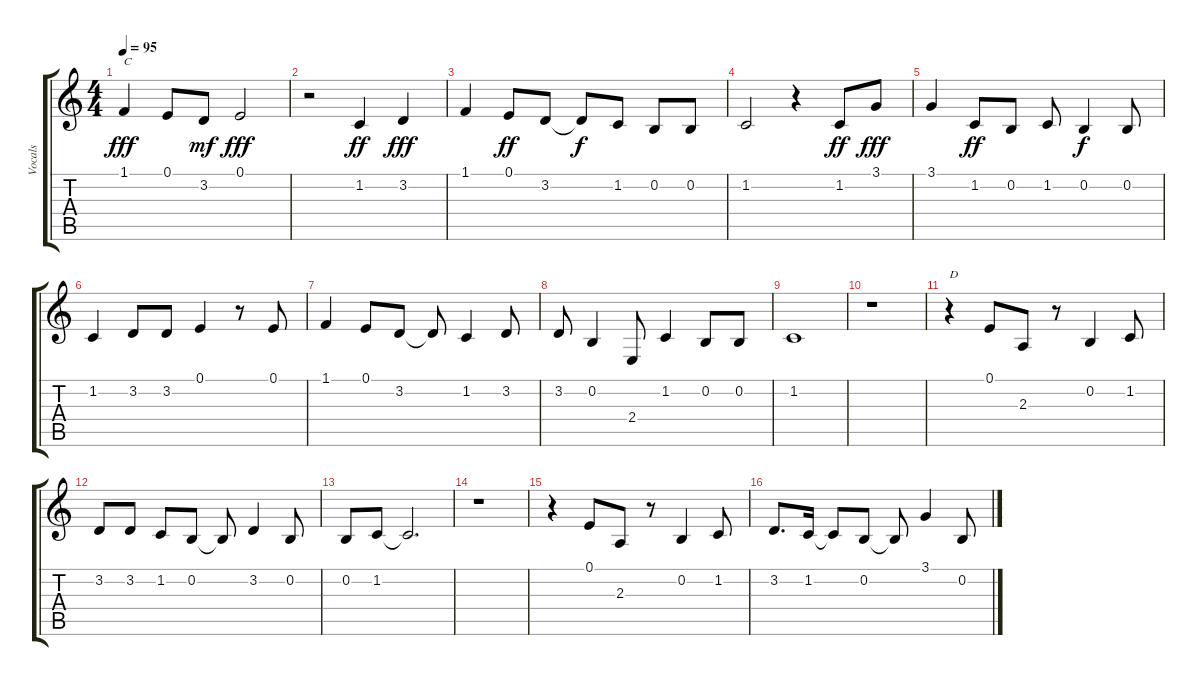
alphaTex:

\track ("Vocals" "Vocals") {instrument englishhorn}
\staff {score tabs}
\tuning (E4 B3 G3 D3 A2 E2) {hide}
\ts (4 4)
\tempo 95
\clef g2
\ks c
1.1.4{txt "C" dy fff} 0.1.8 3.2.8{dy mf} 0.1.2{dy fff} |
r.2 1.2.4{dy ff} 3.2.4{dy fff} |
1.1.4 0.1.8{dy ff} 3.2.8 3.2{t}.8{dy f} 1.2.8 0.2.8 0.2.8 |
1.2.2 r.4 1.2.8{dy ff} 3.1.8{dy fff} |
3.1.4 1.2.8{dy ff} 0.2.8 1.2.8 0.2.4{dy f} 0.2.8 |
1.2.4 3.2.8 3.2.8 0.1.4 r.8 0.1.8 |
1.1.4 0.1.8 3.2.8 3.2{t}.8 1.2.4 3.2.8 |
3.2.8 0.2.4 2.4.8 1.2.4 0.2.8 0.2.8 |
1.2.1 |
r.1 |
r.4{txt "D"} 0.1.8 2.3.8 r.8 0.2.4 1.2.8 |
3.2.8 3.2.8 1.2.8 0.2.8 0.2{t}.8 3.2.4 0.2.8 |
0.2.8 1.2.8 1.2{t}.2{d} |
r.1 |
r.4 0.1.8 2.3.8 r.8 0.2.4 1.2.8 |
3.2.8{d} 1.2.16 1.2{t}.8 0.2.8 0.2{t}.8 3.1.4 0.2.8
